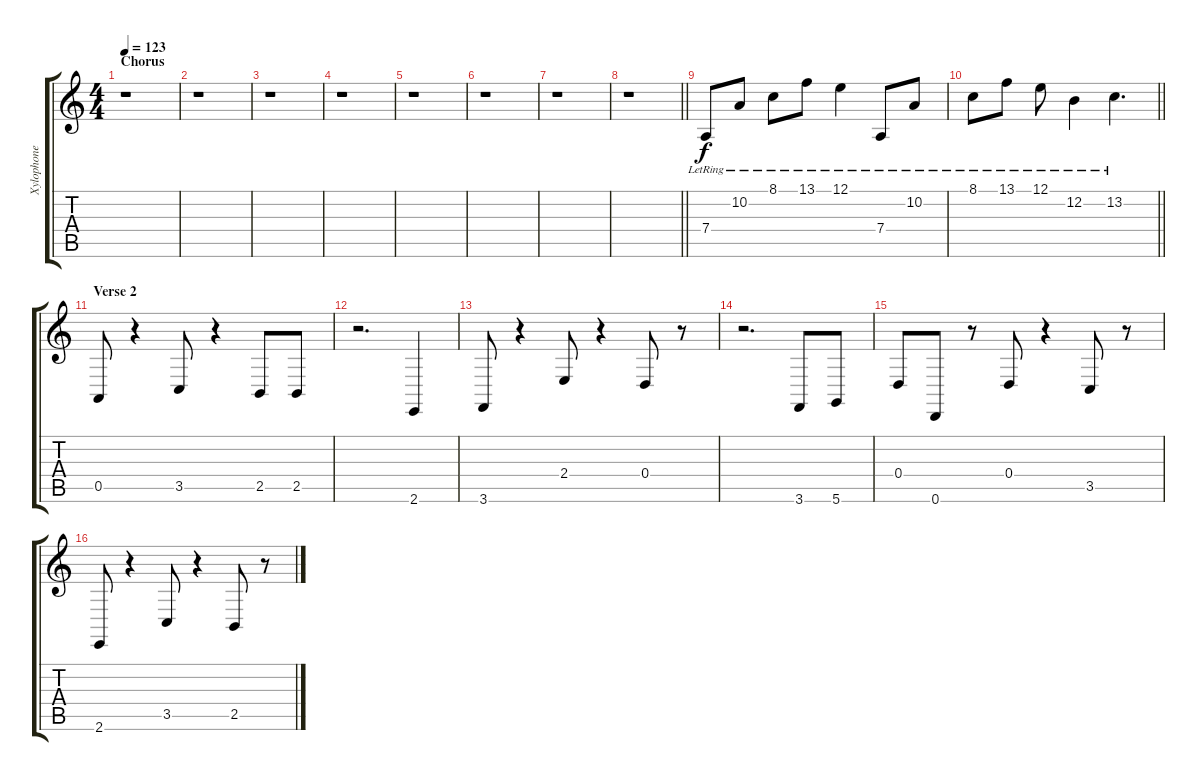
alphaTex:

\track ("Xylophone" "Xylophone") {instrument musicbox}
\staff {score tabs}
\tuning (E4 B3 G3 D3 A2 D2) {hide}
\ts (4 4)
\section ("" "Chorus")
\tempo 123
\clef g2
\ks c
r.1{dy f} |
r.1 |
r.1 |
r.1 |
r.1 |
r.1 |
r.1 |
\barLineRight lightlight
r.1 |
7.4{lr}.8 10.2{lr}.8 8.1{lr}.8 13.1{lr}.8 12.1{lr}.4 7.4{lr}.8 10.2{lr}.8 |
\barLineRight lightlight
8.1{lr}.8 13.1{lr}.8 12.1{lr}.8 12.2{lr}.4 13.2{lr}.4{d} |
\section ("" "Verse 2")
0.5.8{volume 16 instrument contrabass} r.4 3.5.8 r.4 2.5.8 2.5.8 |
r.2{d} 2.6.4 |
3.6.8 r.4 2.4.8 r.4 0.4.8 r.8 |
r.2{d} 3.6.8 5.6.8 |
0.4.8 0.6.8 r.8 0.4.8 r.4 3.5.8 r.8 |
2.6.8 r.4 3.5.8 r.4 2.5.8 r.8
